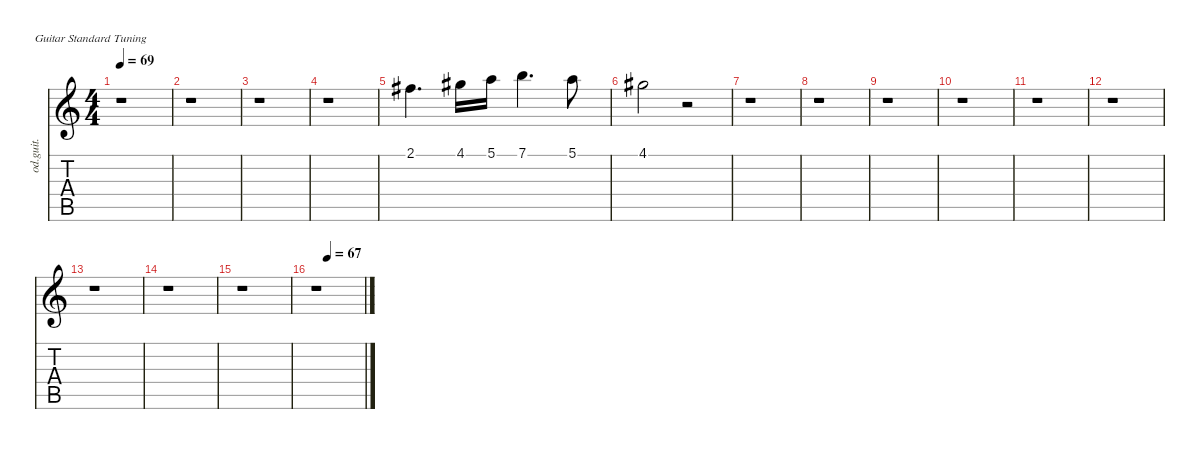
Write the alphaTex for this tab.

\defaultSystemsLayout 4
\hideDynamics
\bracketExtendMode nobrackets
\otherSystemsTrackNameOrientation horizontal
\track ("Track 14" "od.guit.") {instrument overdrivenguitar}
\staff {score tabs}
\tuning (E4 B3 G3 D3 A2 E2)
\ts (4 4)
\tempo 69
\clef g2
\ks c
r.1{dy mf beam Down} |
r.1{beam Down} |
r.1{beam Down} |
r.1{beam Down} |
2.1{acc #}.4{d dy mp beam Down} 4.1{acc #}.16{beam Down} 5.1.16{beam Down} 7.1.4{d dy mf beam Down} 5.1.8{beam Down} |
4.1{acc #}.2{beam Down} r.2{beam Down} |
r.1{beam Down} |
r.1{beam Down} |
r.1{beam Down} |
r.1{beam Down} |
r.1{beam Down} |
r.1{beam Down} |
r.1{beam Down} |
r.1{beam Down} |
r.1{beam Down} |
\tempo (67 0.25)
r.1{beam Down}
